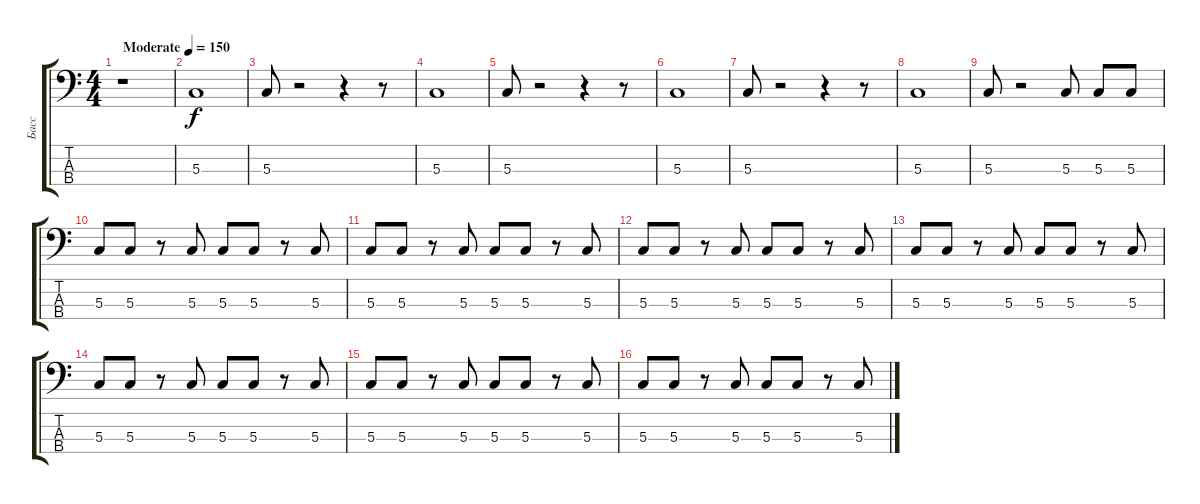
\track ("Басс" "Басс") {instrument electricbassfinger}
\staff {score tabs}
\tuning (F2 C2 G1 D1) {hide}
\ts (4 4)
\tempo (150 "Moderate")
\clef f4
\ks c
r.1{dy f instrument electricbassfinger} |
5.3.1 |
5.3.8 r.2 r.4 r.8 |
5.3.1 |
5.3.8 r.2 r.4 r.8 |
5.3.1 |
5.3.8 r.2 r.4 r.8 |
5.3.1 |
5.3.8 r.2 5.3.8 5.3.8 5.3.8 |
5.3.8 5.3.8 r.8 5.3.8 5.3.8 5.3.8 r.8 5.3.8 |
5.3.8 5.3.8 r.8 5.3.8 5.3.8 5.3.8 r.8 5.3.8 |
5.3.8 5.3.8 r.8 5.3.8 5.3.8 5.3.8 r.8 5.3.8 |
5.3.8 5.3.8 r.8 5.3.8 5.3.8 5.3.8 r.8 5.3.8 |
5.3.8 5.3.8 r.8 5.3.8 5.3.8 5.3.8 r.8 5.3.8 |
5.3.8 5.3.8 r.8 5.3.8 5.3.8 5.3.8 r.8 5.3.8 |
5.3.8 5.3.8 r.8 5.3.8 5.3.8 5.3.8 r.8 5.3.8
